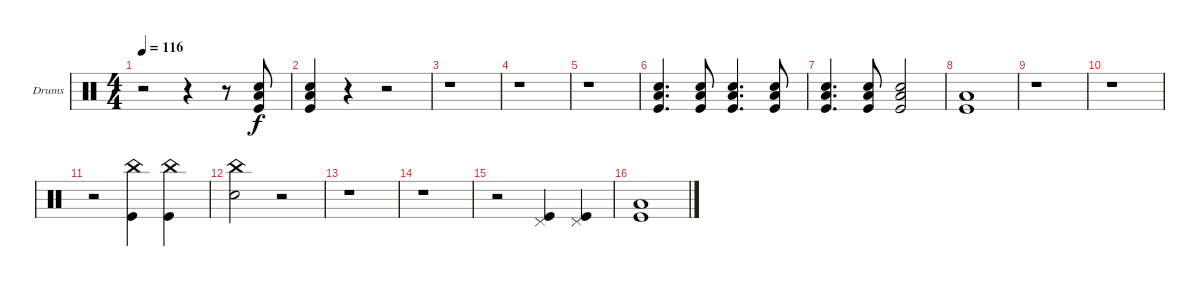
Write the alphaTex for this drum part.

\bracketExtendMode groupsimilarinstruments
\firstSystemTrackNameOrientation horizontal
\otherSystemsTrackNameOrientation horizontal
\track ("Drumkit" "Drums") {instrument percussion}
\staff {score}
\articulation defaults
\ts (4 4)
\tempo 116
\clef neutral
\ks c
r.2{dy f} r.4 r.8 ("Low Tom (hit)" "Snare (hit) 2" "Kick (hit)").8 |
("Low Tom (hit)" "Snare (hit) 2" "Kick (hit)").4 r.4 r.2 |
r.1 |
r.1 |
r.1 |
("Low Tom (hit)" "Snare (hit) 2" "Kick (hit)").4{d} ("Low Tom (hit)" "Snare (hit) 2" "Kick (hit)").8 ("Low Tom (hit)" "Snare (hit) 2" "Kick (hit)").4{d} ("Low Tom (hit)" "Snare (hit) 2" "Kick (hit)").8 |
("Low Tom (hit)" "Snare (hit) 2" "Kick (hit)").4{d} ("Low Tom (hit)" "Snare (hit) 2" "Kick (hit)").8 ("Low Tom (hit)" "Snare (hit) 2" "Kick (hit)").2 |
("Low Tom (hit)" "Kick (hit)").1 |
r.1 |
r.1 |
r.2 ("China (hit)" "Kick (hit)").4 ("China (hit)" "Kick (hit)").4 |
("China (hit)" "Snare (hit) 2").2 r.2 |
r.1 |
r.1 |
r.2 ("Pedal Hi-Hat (hit)" "Kick (hit)").4 ("Pedal Hi-Hat (hit)" "Kick (hit)").4 |
("Low Tom (hit)" "Kick (hit)").1
